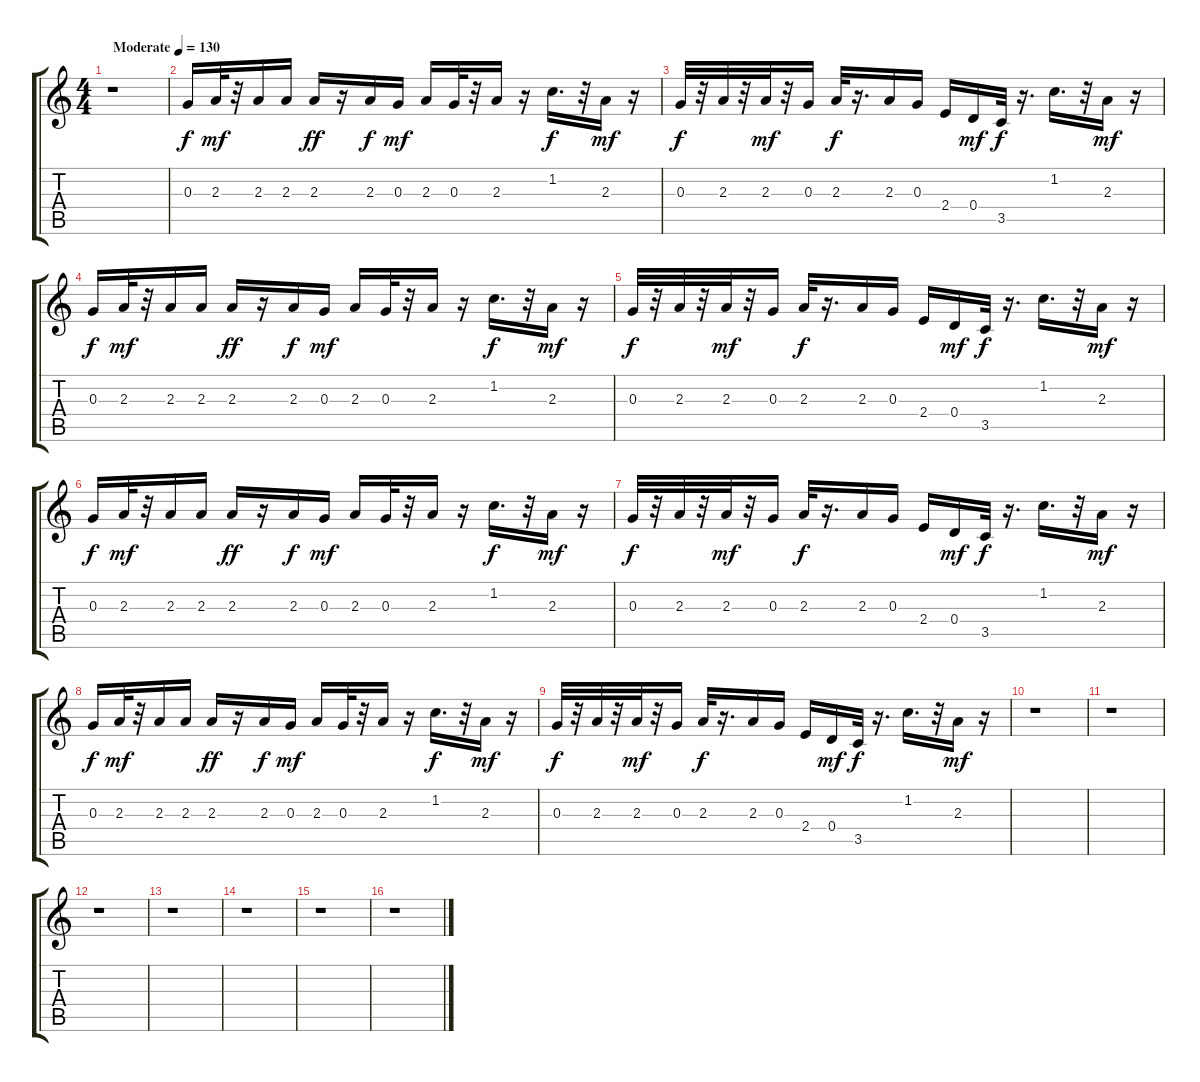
\track "" {instrument electricguitarmuted}
\staff {score tabs}
\tuning (E4 B3 G3 D3 A2 E2) {hide}
\ts (4 4)
\tempo (130 "Moderate")
\clef g2
\ks c
r.1{dy f instrument electricguitarmuted} |
0.3.16 2.3.32{dy mf} r.32 2.3.16 2.3.16 2.3.16{dy ff} r.16 2.3.16{dy f} 0.3.16{dy mf} 2.3.16 0.3.32 r.32 2.3.16 r.16 1.2.16{d dy f} r.32 2.3.16{dy mf} r.16 |
0.3.32{dy f} r.32 2.3.32 r.32 2.3.32{dy mf} r.32 0.3.16 2.3.32{dy f} r.16{d} 2.3.16 0.3.16 2.4.16 0.4.16{dy mf} 3.5.32{dy f} r.16{d} 1.2.16{d} r.32 2.3.16{dy mf} r.16 |
0.3.16{dy f} 2.3.32{dy mf} r.32 2.3.16 2.3.16 2.3.16{dy ff} r.16 2.3.16{dy f} 0.3.16{dy mf} 2.3.16 0.3.32 r.32 2.3.16 r.16 1.2.16{d dy f} r.32 2.3.16{dy mf} r.16 |
0.3.32{dy f} r.32 2.3.32 r.32 2.3.32{dy mf} r.32 0.3.16 2.3.32{dy f} r.16{d} 2.3.16 0.3.16 2.4.16 0.4.16{dy mf} 3.5.32{dy f} r.16{d} 1.2.16{d} r.32 2.3.16{dy mf} r.16 |
0.3.16{dy f} 2.3.32{dy mf} r.32 2.3.16 2.3.16 2.3.16{dy ff} r.16 2.3.16{dy f} 0.3.16{dy mf} 2.3.16 0.3.32 r.32 2.3.16 r.16 1.2.16{d dy f} r.32 2.3.16{dy mf} r.16 |
0.3.32{dy f} r.32 2.3.32 r.32 2.3.32{dy mf} r.32 0.3.16 2.3.32{dy f} r.16{d} 2.3.16 0.3.16 2.4.16 0.4.16{dy mf} 3.5.32{dy f} r.16{d} 1.2.16{d} r.32 2.3.16{dy mf} r.16 |
0.3.16{dy f} 2.3.32{dy mf} r.32 2.3.16 2.3.16 2.3.16{dy ff} r.16 2.3.16{dy f} 0.3.16{dy mf} 2.3.16 0.3.32 r.32 2.3.16 r.16 1.2.16{d dy f} r.32 2.3.16{dy mf} r.16 |
0.3.32{dy f} r.32 2.3.32 r.32 2.3.32{dy mf} r.32 0.3.16 2.3.32{dy f} r.16{d} 2.3.16 0.3.16 2.4.16 0.4.16{dy mf} 3.5.32{dy f} r.16{d} 1.2.16{d} r.32 2.3.16{dy mf} r.16 |
r.1 |
r.1 |
r.1 |
r.1 |
r.1 |
r.1 |
r.1
